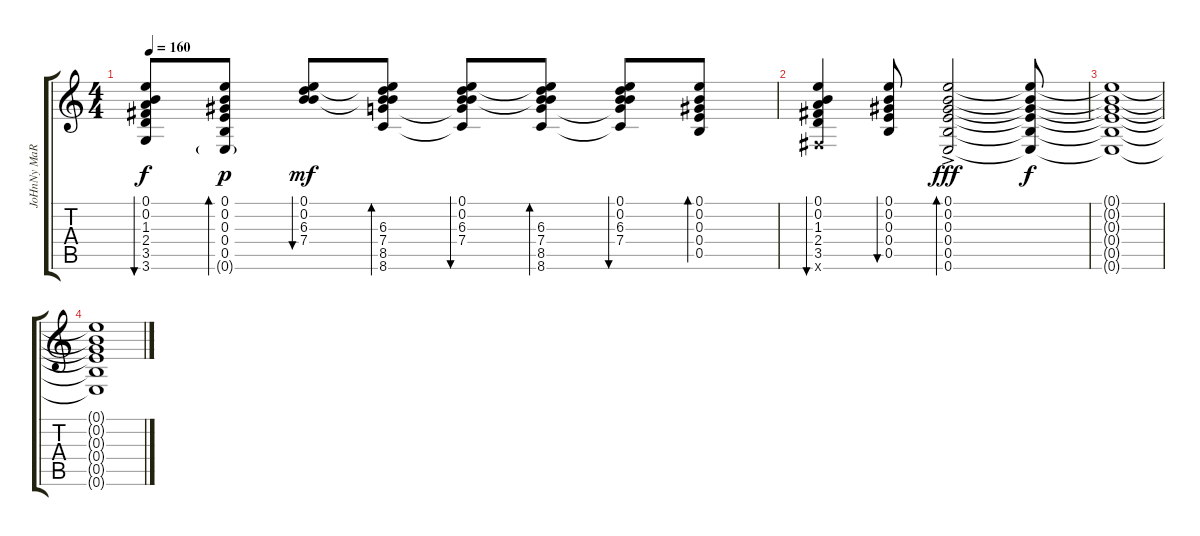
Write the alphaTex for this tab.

\track ("JoHnNy MaRr" "JoHnNy MaR") {instrument electricguitarclean}
\staff {score tabs}
\tuning (E4 B3 Ab3 E3 B2 E2) {hide}
\ts (4 4)
\tempo 160
\clef g2
\ks c
(0.1 0.2 1.3 2.4 3.5{t} 3.6{t}).8{bu 30 dy f} (0.1 0.2 0.3 0.4 0.5 0.6{g}).8{bd 60 dy p volume 13} (0.1 0.2 6.3 7.4).8{bu 30 dy mf volume 16} (0.1{t} 0.2{t} 6.3 7.4 8.5 8.6).8{bd 30} (0.1 0.2 6.3 7.4 8.5{t} 8.6{t}).8{bu 30} (0.1{t} 0.2{t} 6.3 7.4 8.5 8.6).8{bd 30} (0.1 0.2 6.3 7.4 8.5{t} 8.6{t}).8{bu 30} (0.1 0.2 0.3 0.4 0.5).8{bd 30} |
(0.1 0.2 1.3 2.4 3.5 2.6{x}).4{bu 30} (0.1 0.2 0.3 0.4 0.5).8{bu 30} (0.1{ac} 0.2 0.3 0.4 0.5 0.6).2{bd 30 dy fff volume 0} (0.1{t} 0.2{t} 0.3{t} 0.4{t} 0.5{t} 0.6{t}).8{dy f} |
(0.1{t} 0.2{t} 0.3{t} 0.4{t} 0.5{t} 0.6{t}).1 |
(0.1{t} 0.2{t} 0.3{t} 0.4{t} 0.5{t} 0.6{t}).1
